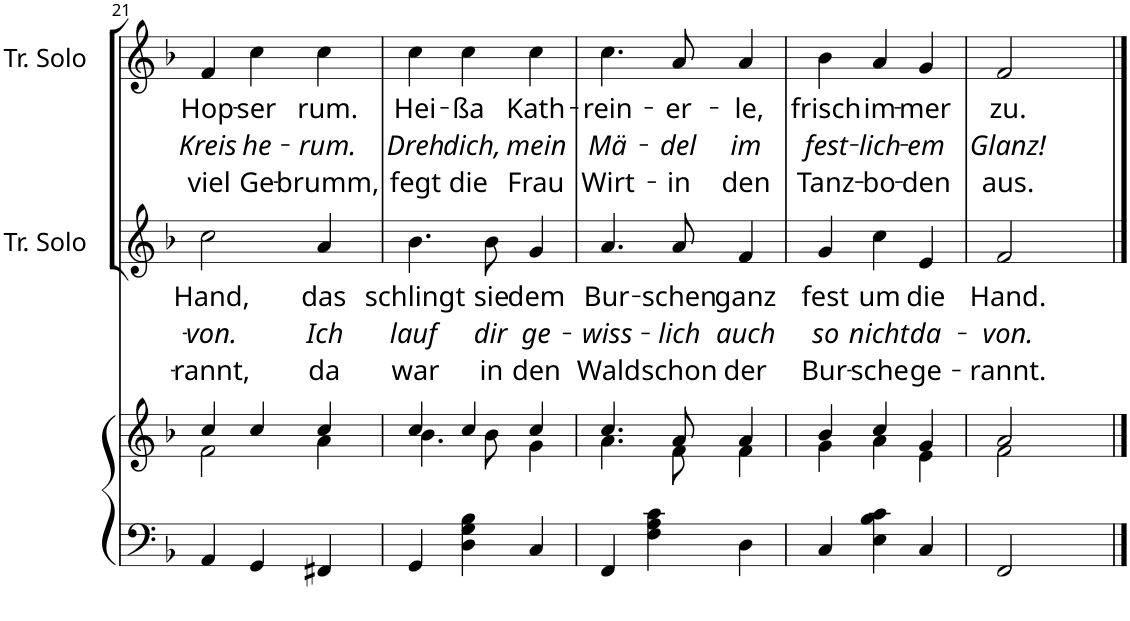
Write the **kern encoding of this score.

**kern	**kern	**kern	**text	**text	**text	**kern	**text	**text	**text
*part3	*part3	*part2	*part2	*part2	*part2	*part1	*part1	*part1	*part1
*staff4	*staff3	*staff2	*staff2	*staff2	*staff2	*staff1	*staff1	*staff1	*staff1
*I"P3	*	*I"P2	*	*	*	*I"P1	*	*	*
!!LO:PB:g=z
*clefF4	*clefG2	*clefG2	*	*	*	*clefG2	*	*	*
*k[b-]	*k[b-]	*k[b-]	*	*	*	*k[b-]	*	*	*
*F:	*F:	*F:	*	*	*	*F:	*	*	*
*M3/4	*M3/4	*M3/4	*	*	*	*M3/4	*	*	*
=21	=21	=21	=21	=21	=21	=21	=21	=21	=21
*	*^	*	*	*	*	*	*	*	*
!	!	!	!	!LO:LY:b	!LO:LY:b	!LO:LY:b	!	!LO:LY:b	!LO:LY:b	!LO:LY:b
4AA/	4cc/	2f\	2cc\	Hand,	-von.	-rannt,	4f/	Hop-	Kreis	viel
!	!	!	!	!	!	!	!	!LO:LY:b	!LO:LY:b	!LO:LY:b
4GG/	4cc/	.	.	.	.	.	4cc\	-ser	he-	Ge-
!	!	!	!	!LO:LY:b	!LO:LY:b	!LO:LY:b	!	!LO:LY:b	!LO:LY:b	!LO:LY:b
4FF#X/	4cc/	4a\	4a/	das	Ich	da	4cc\	rum.	-rum.	-brumm,
=22	=22	=22	=22	=22	=22	=22	=22	=22	=22	=22
!	!	!	!	!LO:LY:b	!LO:LY:b	!LO:LY:b	!	!LO:LY:b	!LO:LY:b	!LO:LY:b
4GG/	4cc/	4.b-\	4.b-\	schlingt	lauf	war	4cc\	Hei-	Dreh	fegt
!	!	!	!	!	!	!	!	!LO:LY:b	!LO:LY:b	!LO:LY:b
4D\ 4G\ 4B-\	4cc/	.	.	.	.	.	4cc\	-ßa	dich,	die
!	!	!	!	!LO:LY:b	!LO:LY:b	!LO:LY:b	!	!	!	!
.	.	8b-\	8b-\	sie	dir	in	.	.	.	.
!	!	!	!	!LO:LY:b	!LO:LY:b	!LO:LY:b	!	!LO:LY:b	!LO:LY:b	!LO:LY:b
4C/	4cc/	4g\	4g/	dem	ge-	den	4cc\	Kath-	mein	Frau
=23	=23	=23	=23	=23	=23	=23	=23	=23	=23	=23
!	!	!	!	!LO:LY:b	!LO:LY:b	!LO:LY:b	!	!LO:LY:b	!LO:LY:b	!LO:LY:b
4FF/	4.cc/	4.a\	4.a/	Bur-	-wiss-	Wald	4.cc\	-rein-	Mä-	Wirt-
4F\ 4A\ 4c\	.	.	.	.	.	.	.	.	.	.
!	!	!	!	!LO:LY:b	!LO:LY:b	!LO:LY:b	!	!LO:LY:b	!LO:LY:b	!LO:LY:b
.	8a/	8f\	8a/	-schen	-lich	schon	8a/	-er-	-del	-in
!	!	!	!	!LO:LY:b	!LO:LY:b	!LO:LY:b	!	!LO:LY:b	!LO:LY:b	!LO:LY:b
4D\	4a/	4f\	4f/	ganz	auch	der	4a/	-le,	im	den
=24	=24	=24	=24	=24	=24	=24	=24	=24	=24	=24
!	!	!	!	!LO:LY:b	!LO:LY:b	!LO:LY:b	!	!LO:LY:b	!LO:LY:b	!LO:LY:b
4C/	4b-/	4g\	4g/	fest	so	Bur-	4b-\	frisch	fest-	Tanz-
!	!	!	!	!LO:LY:b	!LO:LY:b	!LO:LY:b	!	!LO:LY:b	!LO:LY:b	!LO:LY:b
4E\ 4B-\ 4c\	4cc/	4a\	4cc\	um	nicht	-sche	4a/	im-	-lich-	-bo-
!	!	!	!	!LO:LY:b	!LO:LY:b	!LO:LY:b	!	!LO:LY:b	!LO:LY:b	!LO:LY:b
4C/	4g/	4e\	4e/	die	da-	ge-	4g/	-mer	-em	-den
=25	=25	=25	=25	=25	=25	=25	=25	=25	=25	=25
!	!	!	!	!LO:LY:b	!LO:LY:b	!LO:LY:b	!	!LO:LY:b	!LO:LY:b	!LO:LY:b
2FF/	2a/	2f\	2f/	Hand.	-von.	-rannt.	2f/	zu.	Glanz!	aus.
4ryy	4ryy	4ryy	4ryy	.	.	.	4ryy	.	.	.
*	*v	*v	*	*	*	*	*	*	*	*
==	==	==	==	==	==	==	==	==	==
*-	*-	*-	*-	*-	*-	*-	*-	*-	*-
